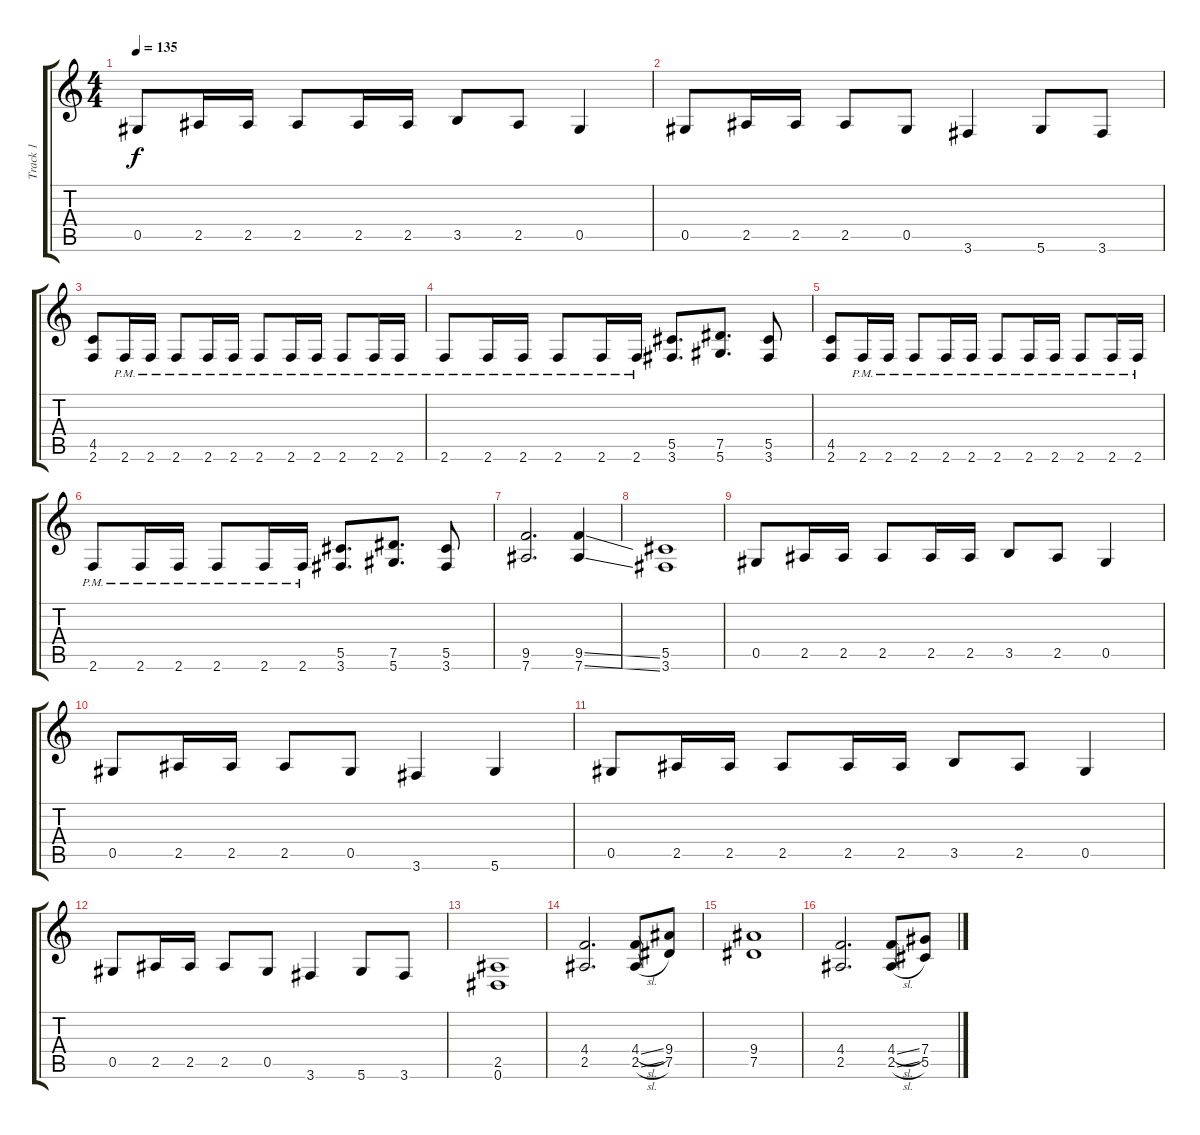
\track ("Track 1" "Track 1") {instrument acousticguitarsteel}
\staff {score tabs}
\tuning (Eb4 Bb3 Gb3 Db3 Ab2 Eb2) {hide}
\ts (4 4)
\tempo 135
\clef g2
\ks c
0.5.8{dy f} 2.5.16 2.5.16 2.5.8 2.5.16 2.5.16 3.5.8 2.5.8 0.5.4 |
0.5.8 2.5.16 2.5.16 2.5.8 0.5.8 3.6.4 5.6.8 3.6.8 |
(4.5 2.6).8 2.6{pm}.16 2.6{pm}.16 2.6{pm}.8 2.6{pm}.16 2.6{pm}.16 2.6{pm}.8 2.6{pm}.16 2.6{pm}.16 2.6{pm}.8 2.6{pm}.16 2.6{pm}.16 |
2.6{pm}.8 2.6{pm}.16 2.6{pm}.16 2.6{pm}.8 2.6{pm}.16 2.6{pm}.16 (5.5 3.6).8{d} (7.5 5.6).8{d} (5.5 3.6).8 |
(4.5 2.6).8 2.6{pm}.16 2.6{pm}.16 2.6{pm}.8 2.6{pm}.16 2.6{pm}.16 2.6{pm}.8 2.6{pm}.16 2.6{pm}.16 2.6{pm}.8 2.6{pm}.16 2.6{pm}.16 |
2.6{pm}.8 2.6{pm}.16 2.6{pm}.16 2.6{pm}.8 2.6{pm}.16 2.6{pm}.16 (5.5 3.6).8{d} (7.5 5.6).8{d} (5.5 3.6).8 |
(9.5 7.6).2{d} (9.5{ss} 7.6{ss}).4 |
(5.5 3.6).1 |
0.5.8 2.5.16 2.5.16 2.5.8 2.5.16 2.5.16 3.5.8 2.5.8 0.5.4 |
0.5.8 2.5.16 2.5.16 2.5.8 0.5.8 3.6.4 5.6.4 |
0.5.8 2.5.16 2.5.16 2.5.8 2.5.16 2.5.16 3.5.8 2.5.8 0.5.4 |
0.5.8 2.5.16 2.5.16 2.5.8 0.5.8 3.6.4 5.6.8 3.6.8 |
(2.5 0.6).1 |
(4.4 2.5).2{d} (4.4{sl} 2.5{sl}).8 (9.4 7.5).8 |
(9.4 7.5).1 |
(4.4 2.5).2{d} (4.4{sl} 2.5{sl}).8 (7.4 5.5).8
